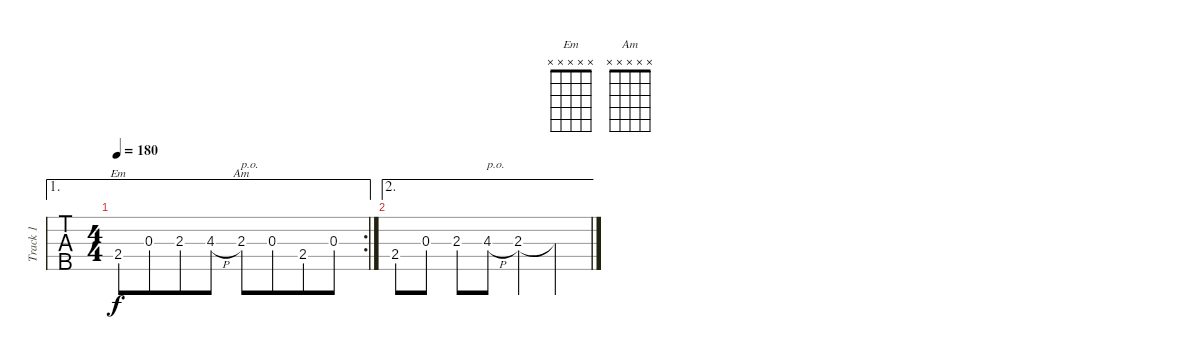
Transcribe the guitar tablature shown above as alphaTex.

\track ("Track 1" "Track 1") {instrument banjo}
\staff {tabs}
\tuning (D4 B3 G3 D3 G4) {hide}
\displaytranspose 12
\chord ("Em" x x x x x)
\chord ("Am" x x x x x)
\ae 1
\rc 2
\ts (4 4)
\tempo 180
\clef g2
\ks c
2.4.8{ch "Em" dy f} 0.3.8{beam merge} 2.3.8 4.3{h}.8 2.3.8{ch "Am" txt "p.o."} 0.3.8{beam merge} 2.4.8 0.3.8 |
\ae 2
2.4.8 0.3.8 2.3.8 4.3{h}.8{txt "p.o."} 2.3.4 2.3{t}.4
